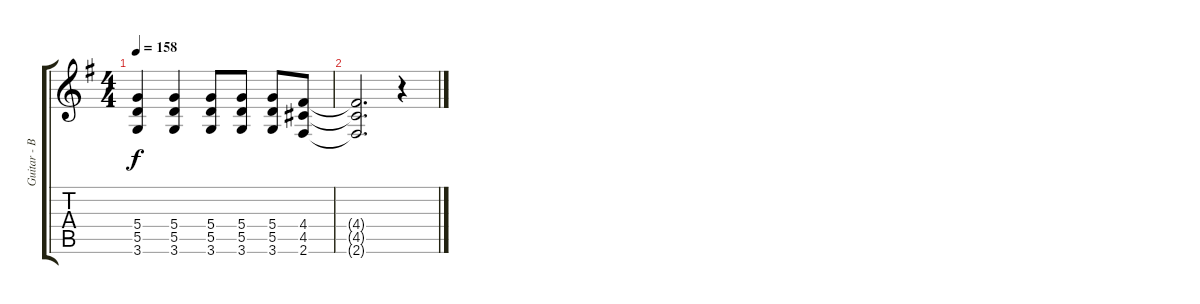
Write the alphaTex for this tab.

\track ("Guitar - Bill Bailey" "Guitar - B") {instrument overdrivenguitar}
\staff {score tabs}
\tuning (E4 B3 G3 D3 A2 E2) {hide}
\ts (4 4)
\tempo 158
\clef g2
\ks g
(5.4 5.5 3.6).4{dy f} (5.4 5.5 3.6).4 (5.4 5.5 3.6).8 (5.4 5.5 3.6).8 (5.4 5.5 3.6).8 (4.4 4.5 2.6).8 |
(4.4{t} 4.5{t} 2.6{t}).2{d} r.4
